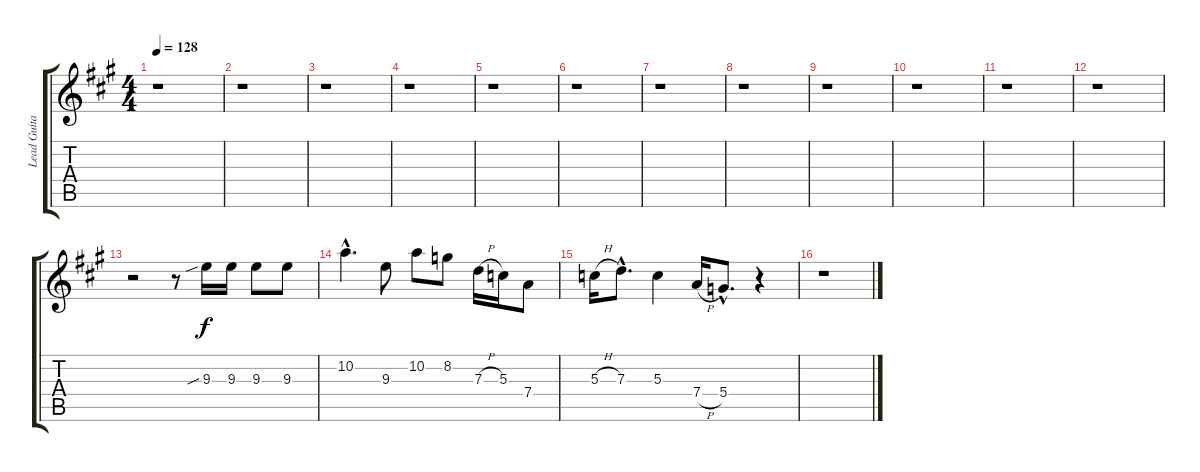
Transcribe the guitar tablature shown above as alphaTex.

\track ("Lead Guitar" "Lead Guita") {instrument distortionguitar}
\staff {score tabs}
\tuning (E4 B3 G3 D3 A2 E2) {hide}
\ts (4 4)
\tempo 128
\clef g2
\ks a
r.1{dy f} |
r.1 |
r.1 |
r.1 |
r.1 |
r.1 |
r.1 |
r.1 |
r.1 |
r.1 |
r.1 |
r.1 |
r.2{volume 16} r.8 9.3{sib}.16 9.3.16 9.3.8 9.3.8 |
10.2{hac}.4{d} 9.3.8 10.2.8 8.2.8 7.3{h}.16 5.3.16 7.4.8 |
5.3{h}.16 7.3{hac}.8{d} 5.3.4 7.4{h}.16 5.4{hac}.8{d} r.4 |
r.1
